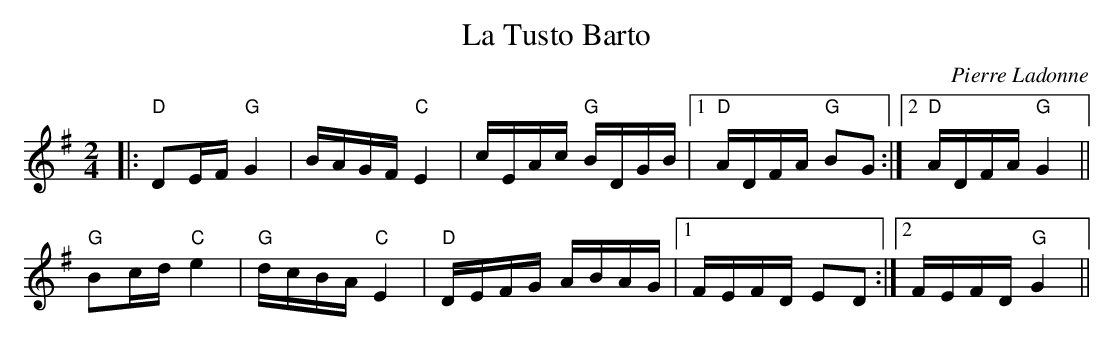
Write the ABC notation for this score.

X:1
T:Tusto Barto, La
C:Pierre Ladonne
M:2/4
L:1/16
E:14
K:G
|:"D"D2EF "G"G4|BAGF "C"E4|cEAc "G"BDGB|1 "D"ADFA "G"B2G2:|2 "D"ADFA "G"G4||*
"G"B2cd "C"e4|"G"dcBA "C"E4|"D"DEFG ABAG|1 FEFD E2D2:|2 FEFD "G"G4||**
